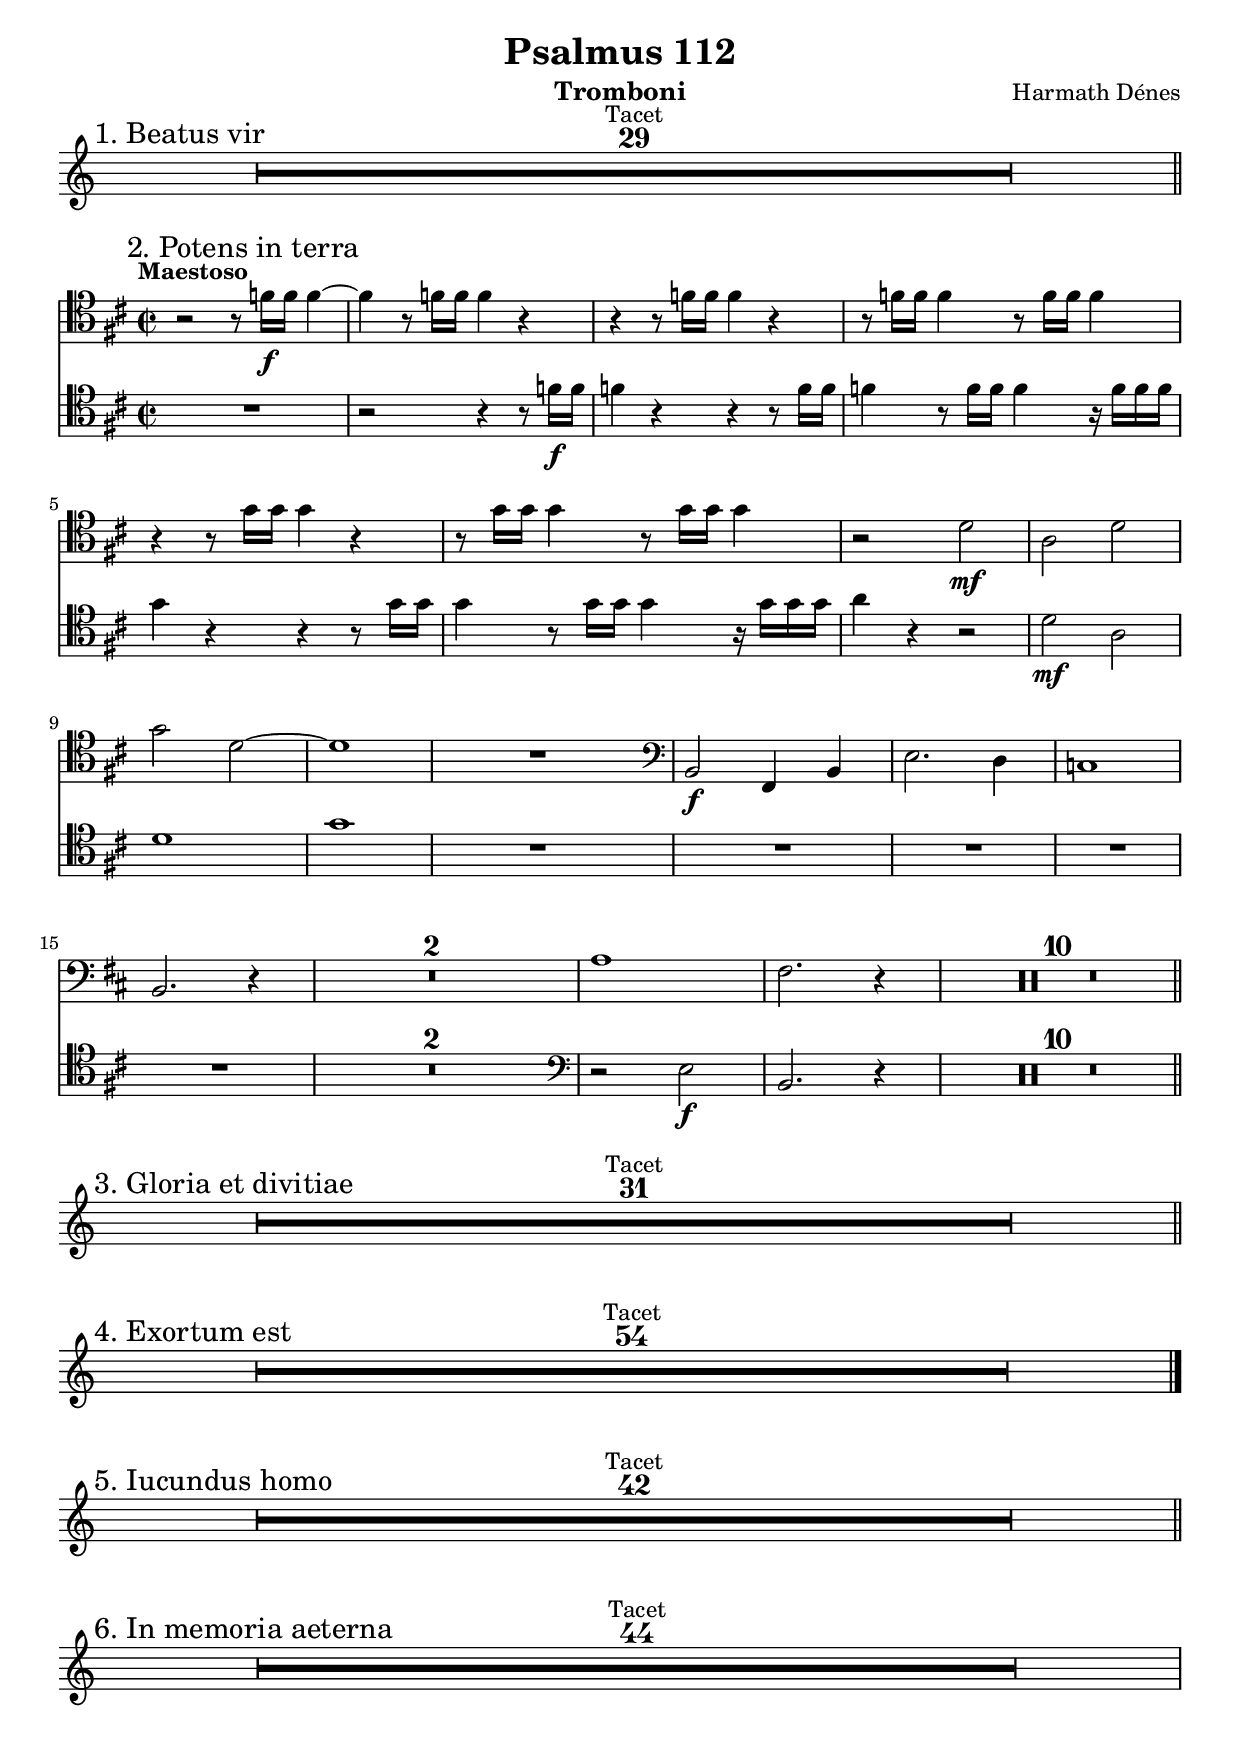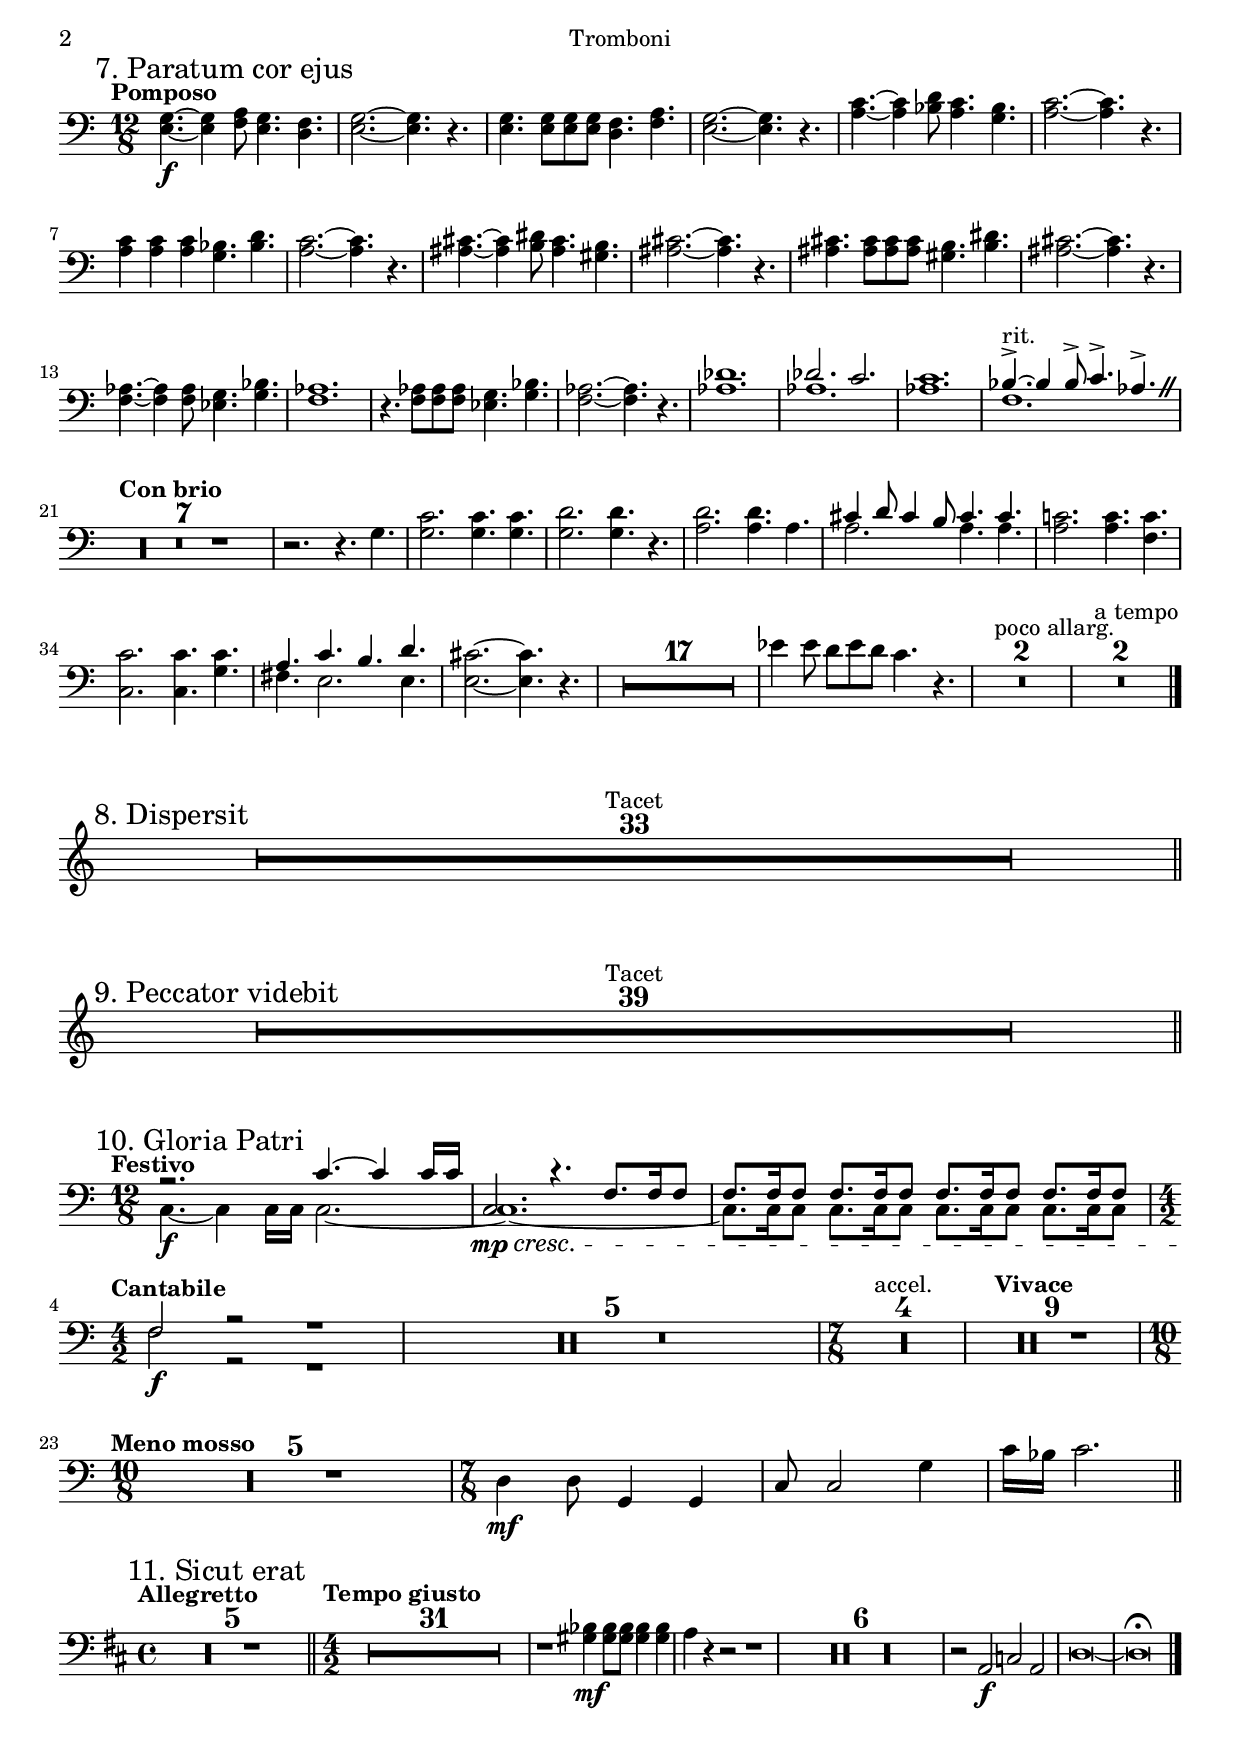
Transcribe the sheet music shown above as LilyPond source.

\include "Common.ily"

\header {
	instrument = "Tromboni"
}

\score {
	\new Staff <<
		\AHeader
		\ATacet
	>>	
}

\score {<<
	\new Staff <<
		\BGlobal
		\BTromboneI
	>>
	\new Staff <<
		\BTromboneII
	>>	
>>}
\score {
	\new Staff <<
		\CHeader
		\CTacet
	>>	
}
\score {
	\new Staff <<
		\DHeader
		\DTacet
	>>	
}
\score {
	\new Staff <<
		\EHeader
		\ETacet
	>>	
}
\score {
	\new Staff <<
		\FHeader
		\FTacet
	>>	
}
\score {
	\new Staff <<
		\GGlobal
		\new Voice \GTromboneI
		\new Voice \GTromboneII
	>>	
}
\score {<<
	\new Staff <<
		\HHeader
		\HTacet
	>>
>>}
\score {
	\new Staff <<
		\IHeader
		\ITacet
	>>	
}
\score {
	\new Staff <<
		\JGlobal
		\new Voice \JTromboneI
		\new Voice \JTromboneII
	>>	
}
\score {
	\new Staff <<
		\KGlobal
		\KTromboni
	>>	
}